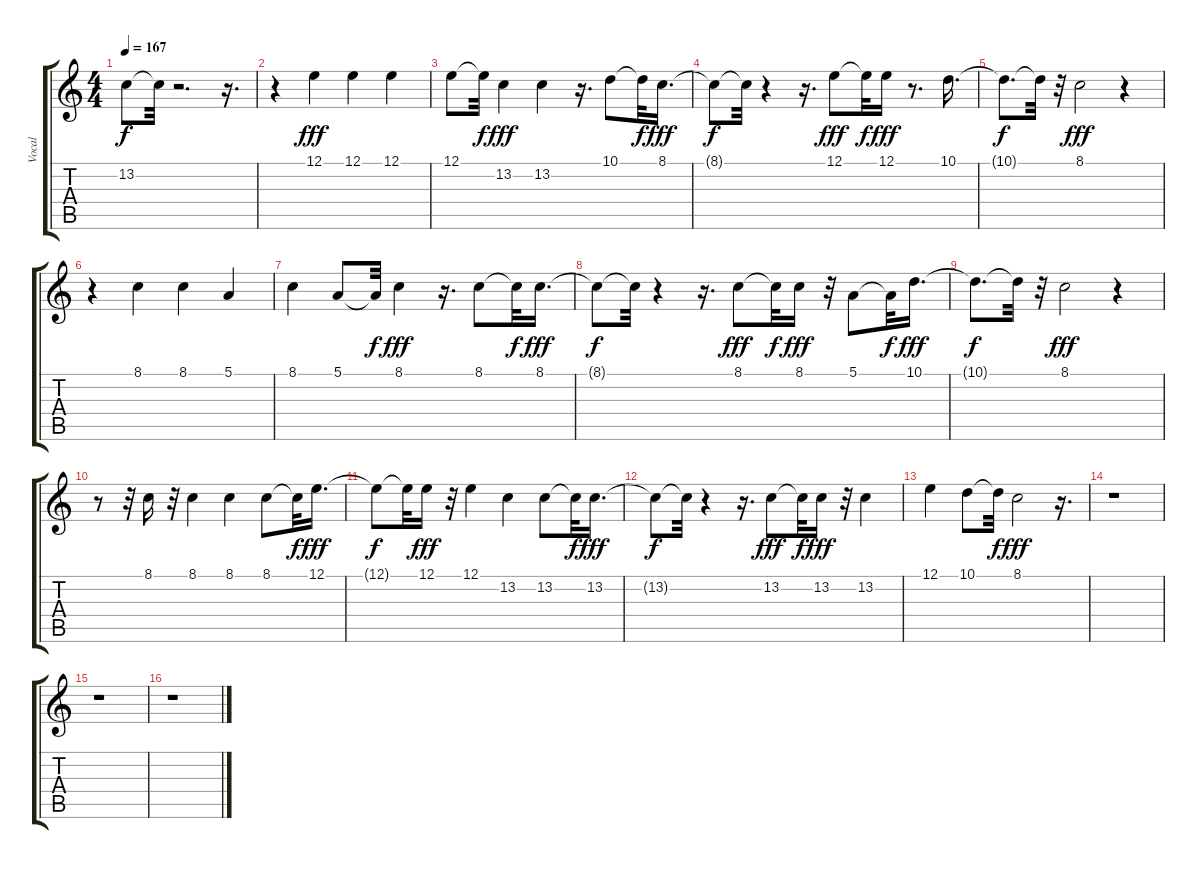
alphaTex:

\track ("Vocal" "Vocal") {instrument tenorsax}
\staff {score tabs}
\tuning (E4 B3 G3 D3 A2 E2) {hide}
\ts (4 4)
\tempo 167
\clef g2
\ks c
13.2{t}.8{dy f} 13.2{t}.32 r.2{d} r.16{d} |
r.4 12.1.4{dy fff} 12.1.4 12.1.4 |
12.1.8 12.1{t}.32{dy f} 13.2.4{dy fff} 13.2.4 r.16{d} 10.1.8 10.1{t}.32{dy f} 8.1.16{d dy fff} |
8.1{t}.8{dy f} 8.1{t}.32 r.4 r.16{d} 12.1.8{dy fff} 12.1{t}.32{dy f} 12.1.16{dy fff} r.8{d} 10.1.16{d} |
10.1{t}.8{d dy f} 10.1{t}.32 r.32 8.1.2{dy fff} r.4 |
r.4 8.1.4 8.1.4 5.1.4 |
8.1.4 5.1.8 5.1{t}.32{dy f} 8.1.4{dy fff} r.16{d} 8.1.8 8.1{t}.32{dy f} 8.1.16{d dy fff} |
8.1{t}.8{dy f} 8.1{t}.32 r.4 r.16{d} 8.1.8{dy fff} 8.1{t}.32{dy f} 8.1.16{dy fff} r.32 5.1.8 5.1{t}.32{dy f} 10.1.16{d dy fff} |
10.1{t}.8{d dy f} 10.1{t}.32 r.32 8.1.2{dy fff} r.4 |
r.8 r.32 8.1.16 r.32 8.1.4 8.1.4 8.1.8 8.1{t}.32{dy f} 12.1.16{d dy fff} |
12.1{t}.8{dy f} 12.1{t}.32 12.1.16{dy fff} r.32 12.1.4 13.2.4 13.2.8 13.2{t}.32{dy f} 13.2.16{d dy fff} |
13.2{t}.8{dy f} 13.2{t}.32 r.4 r.16{d} 13.2.8{dy fff} 13.2{t}.32{dy f} 13.2.16{dy fff} r.32 13.2.4 |
12.1.4 10.1.8 10.1{t}.32{dy f} 8.1.2{dy fff} r.16{d} |
r.1 |
r.1 |
r.1
